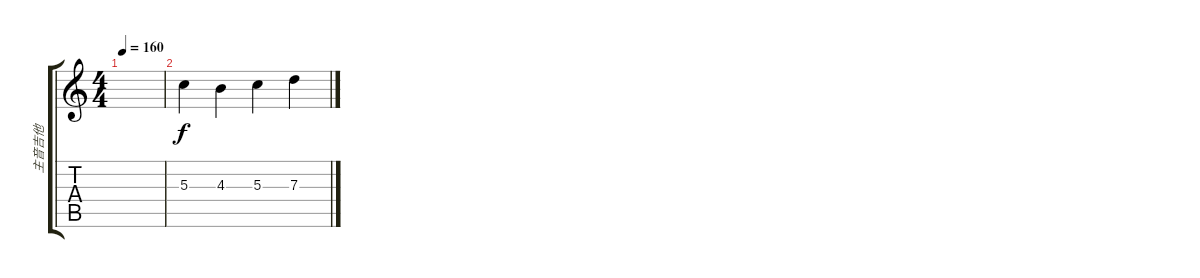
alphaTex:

\track ("主音吉他" "主音吉他") {instrument distortionguitar}
\staff {score tabs}
\tuning (E4 B3 G3 D3 A2 E2) {hide}
\ts (4 4)
\tempo 160
\clef g2
\ks c
|
5.3.4 4.3.4 5.3.4 7.3.4
